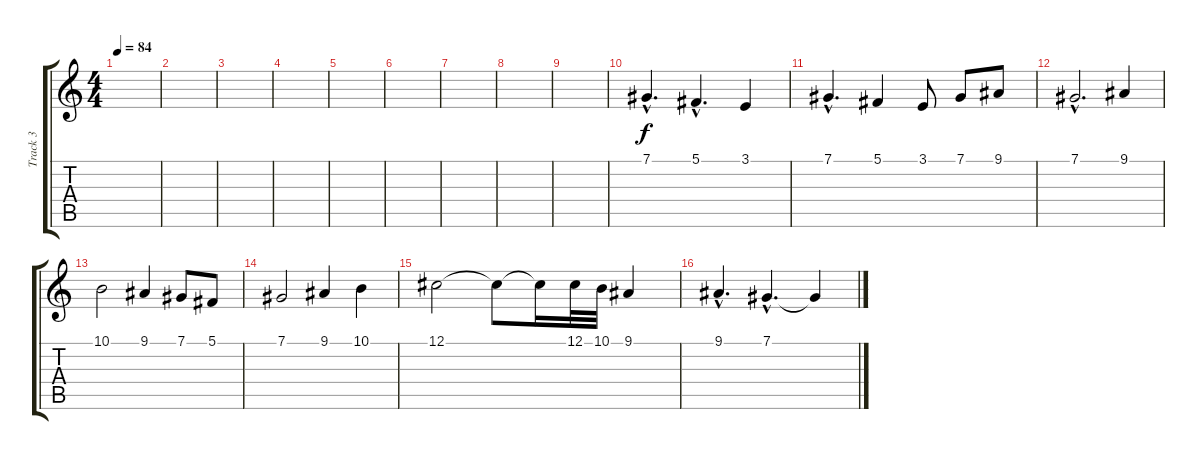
\track ("Track 3" "Track 3") {instrument violin}
\staff {score tabs}
\tuning (Db4 Ab3 E3 B2 Gb2 Db2) {hide}
\ts (4 4)
\tempo 84
\clef g2
\ks c
|
|
|
|
|
|
|
|
|
7.1{hac}.4{d} 5.1{hac}.4{d} 3.1.4 |
7.1{hac}.4{d} 5.1.4 3.1.8 7.1.8 9.1.8 |
7.1{hac}.2{d} 9.1.4 |
10.1.2 9.1.4 7.1.8 5.1.8 |
7.1.2 9.1.4 10.1.4 |
12.1.2 12.1{t}.8 12.1{t}.16 12.1.32 10.1.32 9.1.4 |
9.1{hac}.4{d} 7.1{hac}.4{d} 7.1{t}.4
